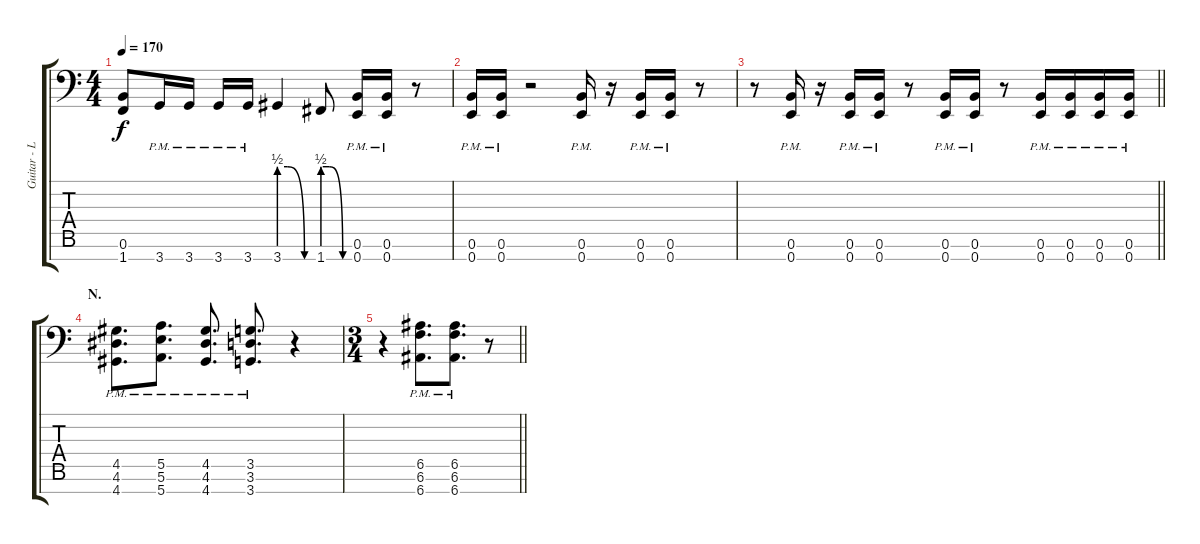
\track ("Guitar - Left" "Guitar - L") {instrument distortionguitar}
\staff {score tabs}
\tuning (E4 B3 Gb3 B2 E2 B1 E1) {hide}
\ts (4 4)
\tempo 170
\clef f4
\ks c
(0.6{t} 1.7{t}).8{dy f} 3.7{pm}.16 3.7{pm}.16 3.7{pm}.16 3.7{pm}.16 3.7{be (custom 0 2 15 2 45 0 60 0)}.4 1.7{be (custom 0 2 15 2 45 0 60 0)}.8 (0.6{pm} 0.7{pm}).16 (0.6{pm} 0.7{pm}).16 r.8 |
(0.6{pm} 0.7{pm}).16 (0.6{pm} 0.7{pm}).16 r.2 (0.6{pm} 0.7{pm}).16 r.16 (0.6{pm} 0.7{pm}).16 (0.6{pm} 0.7{pm}).16 r.8 |
\barLineRight lightlight
r.8 (0.6{pm} 0.7{pm}).16 r.16 (0.6{pm} 0.7{pm}).16 (0.6{pm} 0.7{pm}).16 r.8 (0.6{pm} 0.7{pm}).16 (0.6{pm} 0.7{pm}).16 r.8 (0.6{pm} 0.7{pm}).16 (0.6{pm} 0.7{pm}).16 (0.6{pm} 0.7{pm}).16 (0.6{pm} 0.7{pm}).16 |
\section ("" "N.")
(4.5{pm} 4.6{pm} 4.7{pm}).8{d} (5.5{pm} 5.6{pm} 5.7{pm}).8{d} (4.5{pm} 4.6{pm} 4.7{pm}).8{d} (3.5{pm} 3.6{pm} 3.7{pm}).8{d} r.4 |
\ts (3 4)
\barLineRight lightlight
r.4 (6.5{pm} 6.6{pm} 6.7{pm}).8{d} (6.5{pm} 6.6{pm} 6.7{pm}).8{d} r.8
